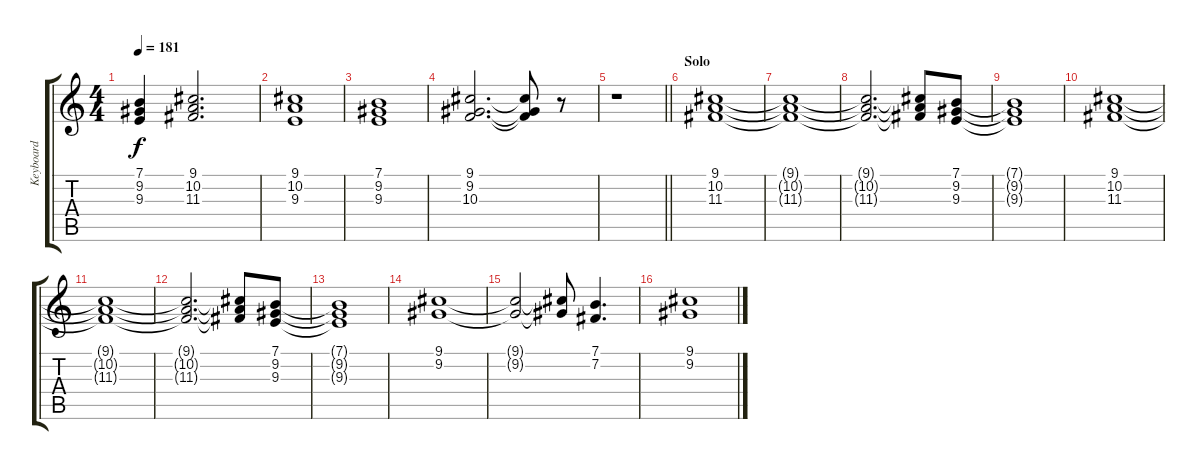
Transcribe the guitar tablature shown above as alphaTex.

\track ("Keyboard" "Keyboard") {instrument stringensemble1}
\staff {score tabs}
\tuning (E4 B3 G3 D3 A2 E2) {hide}
\ts (4 4)
\tempo 181
\clef g2
\ks c
(7.1{t} 9.2{t} 9.3{t}).4{dy f} (9.1 10.2 11.3).2{d} |
(9.1 10.2 9.3).1 |
(7.1 9.2 9.3).1 |
(9.1 9.2 10.3).2{d} (9.1{t} 9.2{t} 10.3{t}).8 r.8 |
\barLineRight lightlight
r.1 |
\section ("" "Solo")
(9.1 10.2 11.3).1 |
(9.1{t} 10.2{t} 11.3{t}).1 |
(9.1{t} 10.2{t} 11.3{t}).2{d} (9.1{t} 10.2{t} 11.3{t}).8 (7.1 9.2 9.3).8 |
(7.1{t} 9.2{t} 9.3{t}).1 |
(9.1 10.2 11.3).1 |
(9.1{t} 10.2{t} 11.3{t}).1 |
(9.1{t} 10.2{t} 11.3{t}).2{d} (9.1{t} 10.2{t} 11.3{t}).8 (7.1 9.2 9.3).8 |
(7.1{t} 9.2{t} 9.3{t}).1 |
(9.1 9.2).1 |
(9.1{t} 9.2{t}).2 (9.1{t} 9.2{t}).8 (7.1 7.2).4{d} |
(9.1 9.2).1
